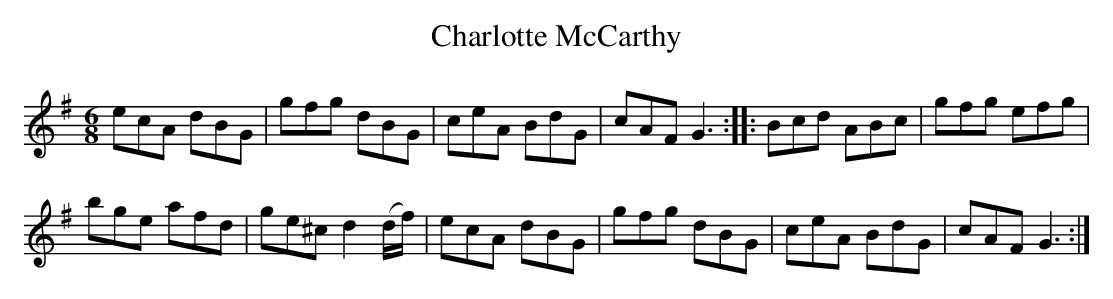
X:1
T:Charlotte McCarthy
M:6/8
L:1/8
K:G
ecA dBG | gfg dBG | ceA BdG | cAF G3::Bcd ABc | gfg efg |
bge afd | ge^c d2 (d/f/) | ecA dBG | gfg dBG | ceA BdG | cAF G3 :|
